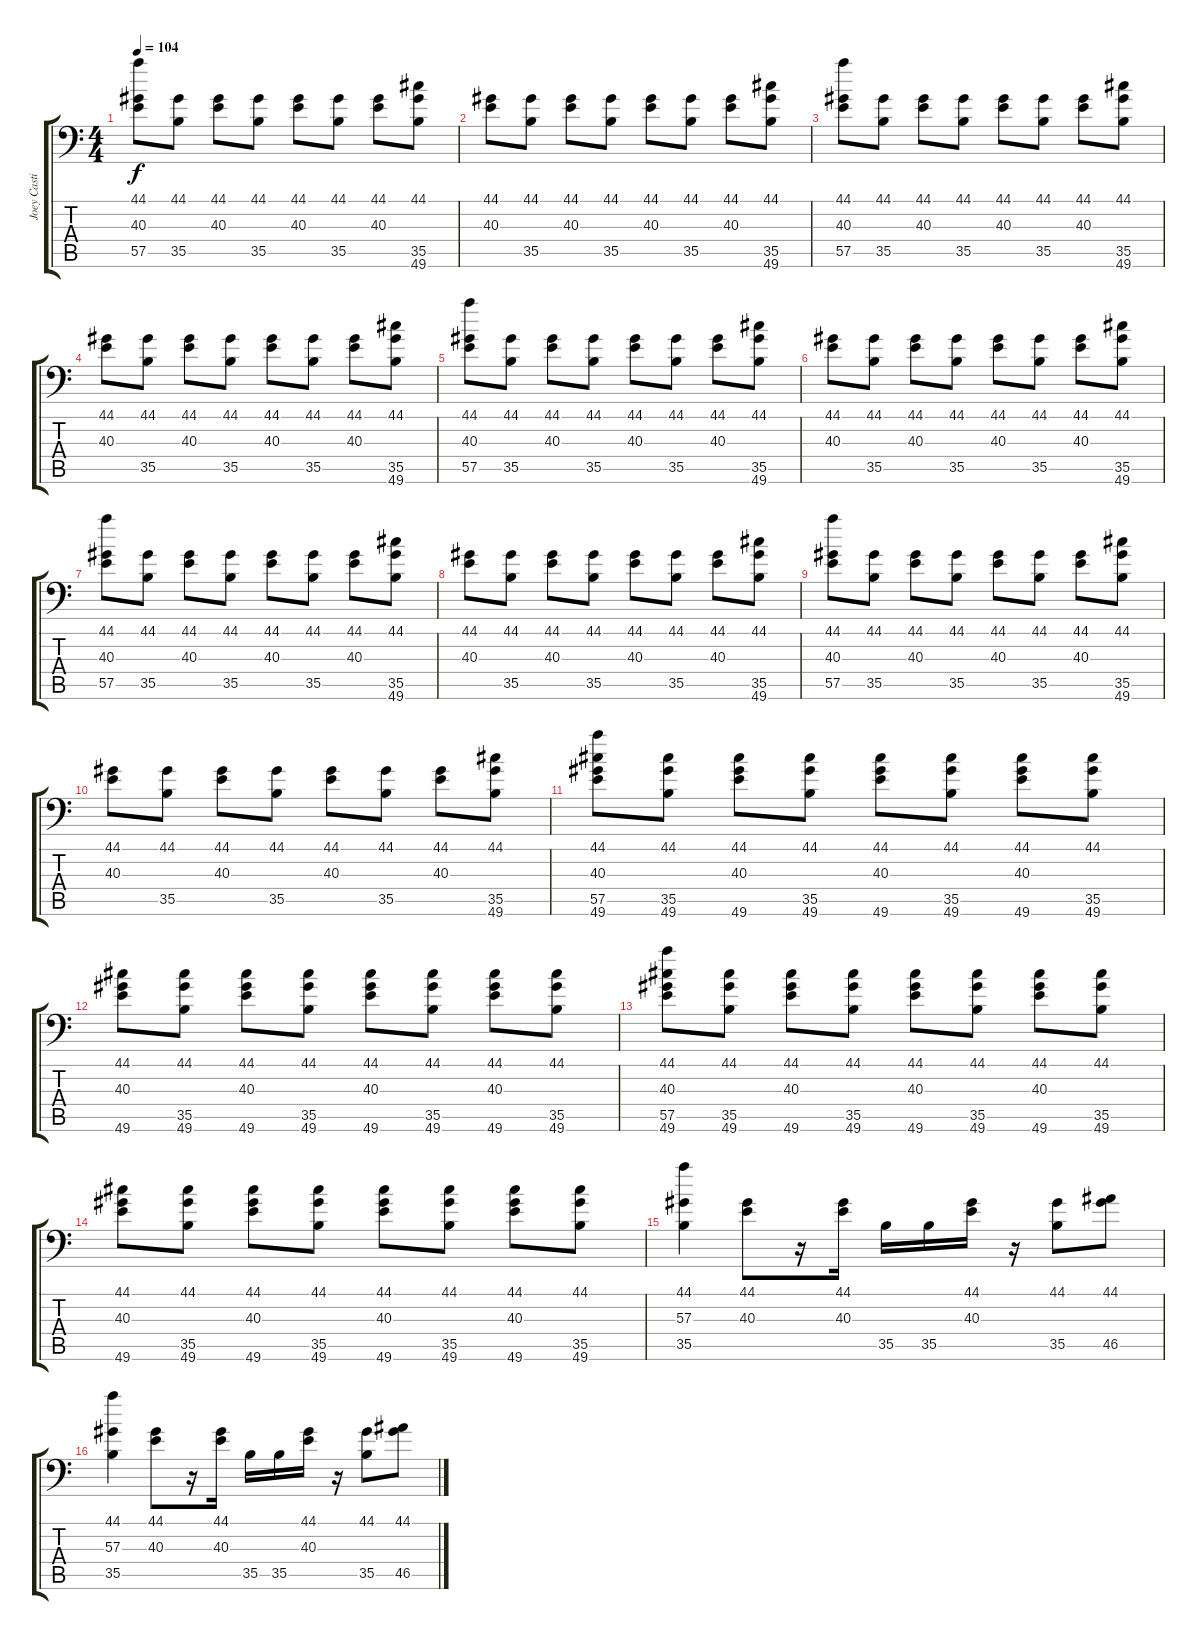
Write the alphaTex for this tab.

\track ("Joey Castillo (Drums)" "Joey Casti") {instrument acousticgrandpiano}
\staff {score tabs}
\tuning (C-1 C-1 C-1 C-1 C-1 C-1) {hide}
\ts (4 4)
\tempo 104
\clef f4
\ks c
(44.1 40.3 57.5).8{dy f} (44.1 35.5).8 (44.1 40.3).8 (44.1 35.5).8 (44.1 40.3).8 (44.1 35.5).8 (44.1 40.3).8 (44.1 35.5 49.6).8 |
(44.1 40.3).8 (44.1 35.5).8 (44.1 40.3).8 (44.1 35.5).8 (44.1 40.3).8 (44.1 35.5).8 (44.1 40.3).8 (44.1 35.5 49.6).8 |
(44.1 40.3 57.5).8 (44.1 35.5).8 (44.1 40.3).8 (44.1 35.5).8 (44.1 40.3).8 (44.1 35.5).8 (44.1 40.3).8 (44.1 35.5 49.6).8 |
(44.1 40.3).8 (44.1 35.5).8 (44.1 40.3).8 (44.1 35.5).8 (44.1 40.3).8 (44.1 35.5).8 (44.1 40.3).8 (44.1 35.5 49.6).8 |
(44.1 40.3 57.5).8 (44.1 35.5).8 (44.1 40.3).8 (44.1 35.5).8 (44.1 40.3).8 (44.1 35.5).8 (44.1 40.3).8 (44.1 35.5 49.6).8 |
(44.1 40.3).8 (44.1 35.5).8 (44.1 40.3).8 (44.1 35.5).8 (44.1 40.3).8 (44.1 35.5).8 (44.1 40.3).8 (44.1 35.5 49.6).8 |
(44.1 40.3 57.5).8 (44.1 35.5).8 (44.1 40.3).8 (44.1 35.5).8 (44.1 40.3).8 (44.1 35.5).8 (44.1 40.3).8 (44.1 35.5 49.6).8 |
(44.1 40.3).8 (44.1 35.5).8 (44.1 40.3).8 (44.1 35.5).8 (44.1 40.3).8 (44.1 35.5).8 (44.1 40.3).8 (44.1 35.5 49.6).8 |
(44.1 40.3 57.5).8 (44.1 35.5).8 (44.1 40.3).8 (44.1 35.5).8 (44.1 40.3).8 (44.1 35.5).8 (44.1 40.3).8 (44.1 35.5 49.6).8 |
(44.1 40.3).8 (44.1 35.5).8 (44.1 40.3).8 (44.1 35.5).8 (44.1 40.3).8 (44.1 35.5).8 (44.1 40.3).8 (44.1 35.5 49.6).8 |
(44.1 40.3 57.5 49.6).8 (44.1 35.5 49.6).8 (44.1 40.3 49.6).8 (44.1 35.5 49.6).8 (44.1 40.3 49.6).8 (44.1 35.5 49.6).8 (44.1 40.3 49.6).8 (44.1 35.5 49.6).8 |
(44.1 40.3 49.6).8 (44.1 35.5 49.6).8 (44.1 40.3 49.6).8 (44.1 35.5 49.6).8 (44.1 40.3 49.6).8 (44.1 35.5 49.6).8 (44.1 40.3 49.6).8 (44.1 35.5 49.6).8 |
(44.1 40.3 57.5 49.6).8 (44.1 35.5 49.6).8 (44.1 40.3 49.6).8 (44.1 35.5 49.6).8 (44.1 40.3 49.6).8 (44.1 35.5 49.6).8 (44.1 40.3 49.6).8 (44.1 35.5 49.6).8 |
(44.1 40.3 49.6).8 (44.1 35.5 49.6).8 (44.1 40.3 49.6).8 (44.1 35.5 49.6).8 (44.1 40.3 49.6).8 (44.1 35.5 49.6).8 (44.1 40.3 49.6).8 (44.1 35.5 49.6).8 |
(44.1 57.3 35.5).4 (44.1 40.3).8 r.16 (44.1 40.3).16 35.5.16 35.5.16 (44.1 40.3).16 r.16 (44.1 35.5).8 (44.1 46.5).8 |
(44.1 57.3 35.5).4 (44.1 40.3).8 r.16 (44.1 40.3).16 35.5.16 35.5.16 (44.1 40.3).16 r.16 (44.1 35.5).8 (44.1 46.5).8
